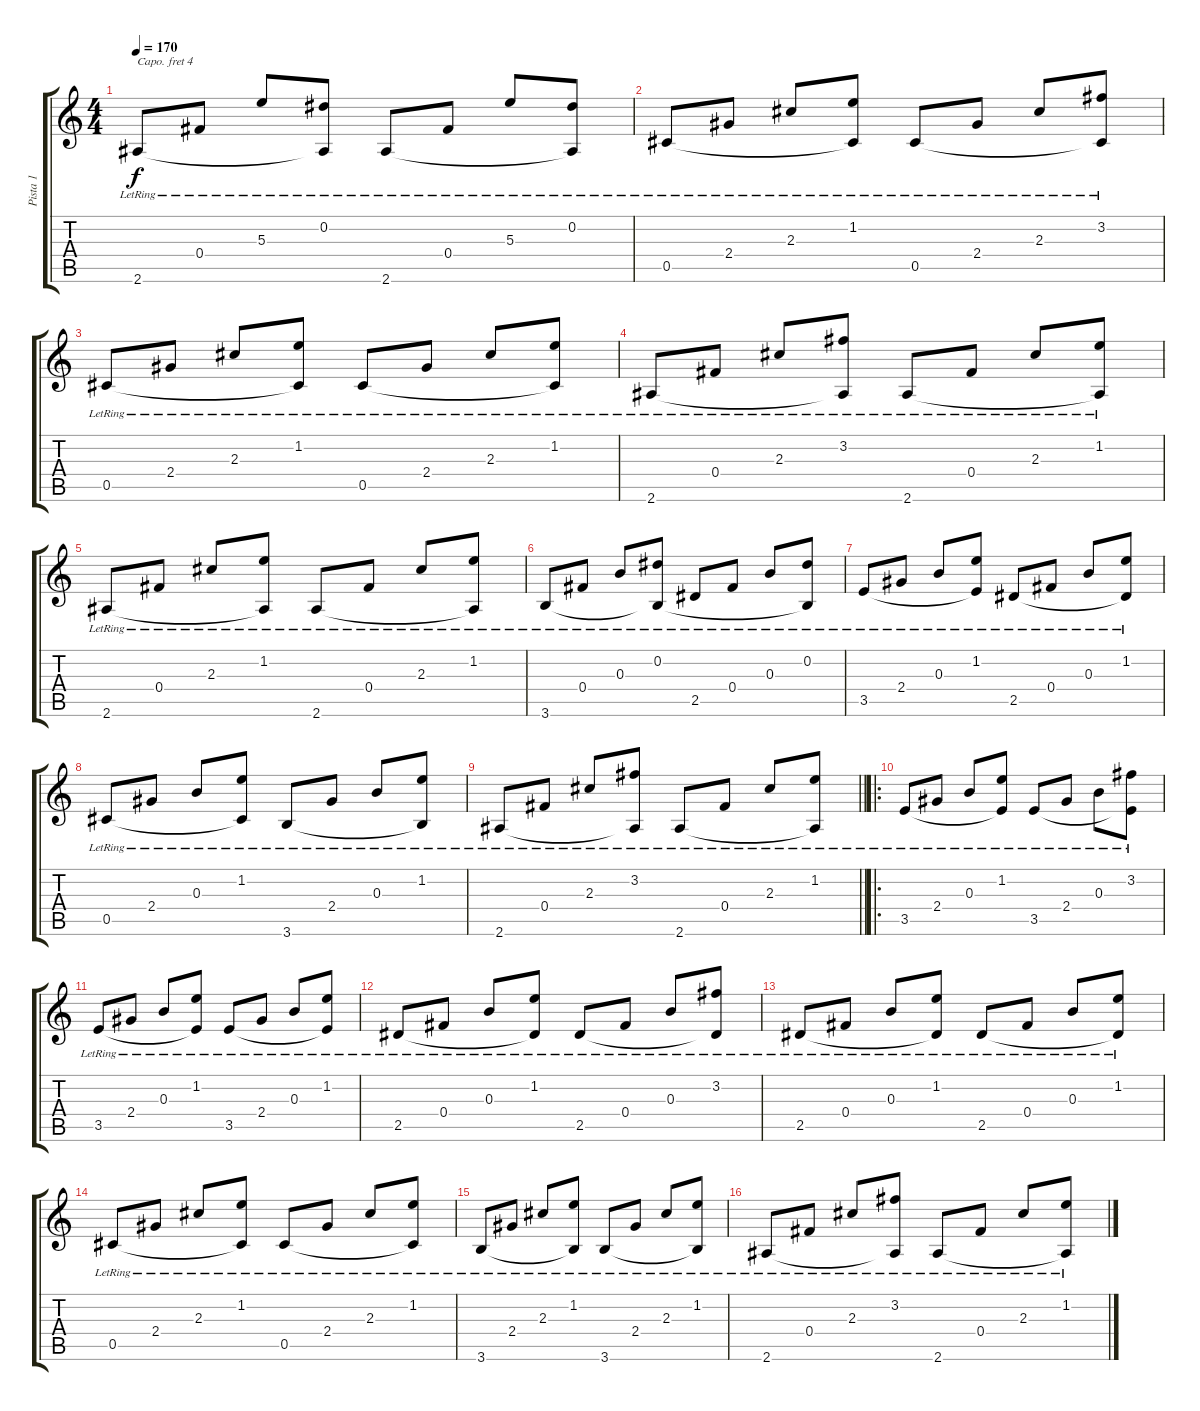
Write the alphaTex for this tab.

\track ("Pista 1" "Pista 1") {instrument acousticguitarsteel}
\staff {score tabs}
\capo 4
\tuning (E4 B3 G3 D3 A2 E2) {hide}
\ts (4 4)
\tempo 170
\clef g2
\ks c
2.6{lr}.8{dy f} 0.4{lr}.8 5.3{lr}.8 (0.2{lr} 2.6{t}).8 2.6{lr}.8 0.4{lr}.8 5.3{lr}.8 (0.2{lr} 2.6{t}).8 |
0.5{lr}.8 2.4{lr}.8 2.3{lr}.8 (1.2{lr} 0.5{t}).8 0.5{lr}.8 2.4{lr}.8 2.3{lr}.8 (3.2{lr} 0.5{t}).8 |
0.5{lr}.8 2.4{lr}.8 2.3{lr}.8 (1.2{lr} 0.5{t}).8 0.5{lr}.8 2.4{lr}.8 2.3{lr}.8 (1.2{lr} 0.5{t}).8 |
2.6{lr}.8 0.4{lr}.8 2.3{lr}.8 (3.2{lr} 2.6{t}).8 2.6{lr}.8 0.4{lr}.8 2.3{lr}.8 (1.2{lr} 2.6{t}).8 |
2.6{lr}.8 0.4{lr}.8 2.3{lr}.8 (1.2{lr} 2.6{t}).8 2.6{lr}.8 0.4{lr}.8 2.3{lr}.8 (1.2{lr} 2.6{t}).8 |
3.6{lr}.8 0.4{lr}.8 0.3{lr}.8 (0.2{lr} 3.6{t}).8 2.5{lr}.8 0.4{lr}.8 0.3{lr}.8 (0.2{lr} 3.6{t}).8 |
3.5{lr}.8 2.4{lr}.8 0.3{lr}.8 (1.2{lr} 3.5{t}).8 2.5{lr}.8 0.4{lr}.8 0.3{lr}.8 (1.2{lr} 2.5{t}).8 |
0.5{lr}.8 2.4{lr}.8 0.3{lr}.8 (1.2{lr} 0.5{t}).8 3.6{lr}.8 2.4{lr}.8 0.3{lr}.8 (1.2{lr} 3.6{t}).8 |
\barLineRight lightlight
2.6{lr}.8 0.4{lr}.8 2.3{lr}.8 (3.2{lr} 2.6{t}).8 2.6{lr}.8 0.4{lr}.8 2.3{lr}.8 (1.2{lr} 2.6{t}).8 |
\ro
3.5{lr}.8 2.4{lr}.8 0.3{lr}.8 (1.2{lr} 3.5{t}).8 3.5{lr}.8 2.4{lr}.8 0.3{lr}.8 (3.2{lr} 3.5{t}).8 |
3.5{lr}.8 2.4{lr}.8 0.3{lr}.8 (1.2{lr} 3.5{t}).8 3.5{lr}.8 2.4{lr}.8 0.3{lr}.8 (1.2{lr} 3.5{t}).8 |
2.5{lr}.8 0.4{lr}.8 0.3{lr}.8 (1.2{lr} 2.5{t}).8 2.5{lr}.8 0.4{lr}.8 0.3{lr}.8 (3.2{lr} 2.5{t}).8 |
2.5{lr}.8 0.4{lr}.8 0.3{lr}.8 (1.2{lr} 2.5{t}).8 2.5{lr}.8 0.4{lr}.8 0.3{lr}.8 (1.2{lr} 2.5{t}).8 |
0.5{lr}.8 2.4{lr}.8 2.3{lr}.8 (1.2{lr} 0.5{t}).8 0.5{lr}.8 2.4{lr}.8 2.3{lr}.8 (1.2{lr} 0.5{t}).8 |
3.6{lr}.8 2.4{lr}.8 2.3{lr}.8 (1.2{lr} 3.6{t}).8 3.6{lr}.8 2.4{lr}.8 2.3{lr}.8 (1.2{lr} 3.6{t}).8 |
2.6{lr}.8 0.4{lr}.8 2.3{lr}.8 (3.2{lr} 2.6{t}).8 2.6{lr}.8 0.4{lr}.8 2.3{lr}.8 (1.2{lr} 2.6{t}).8
